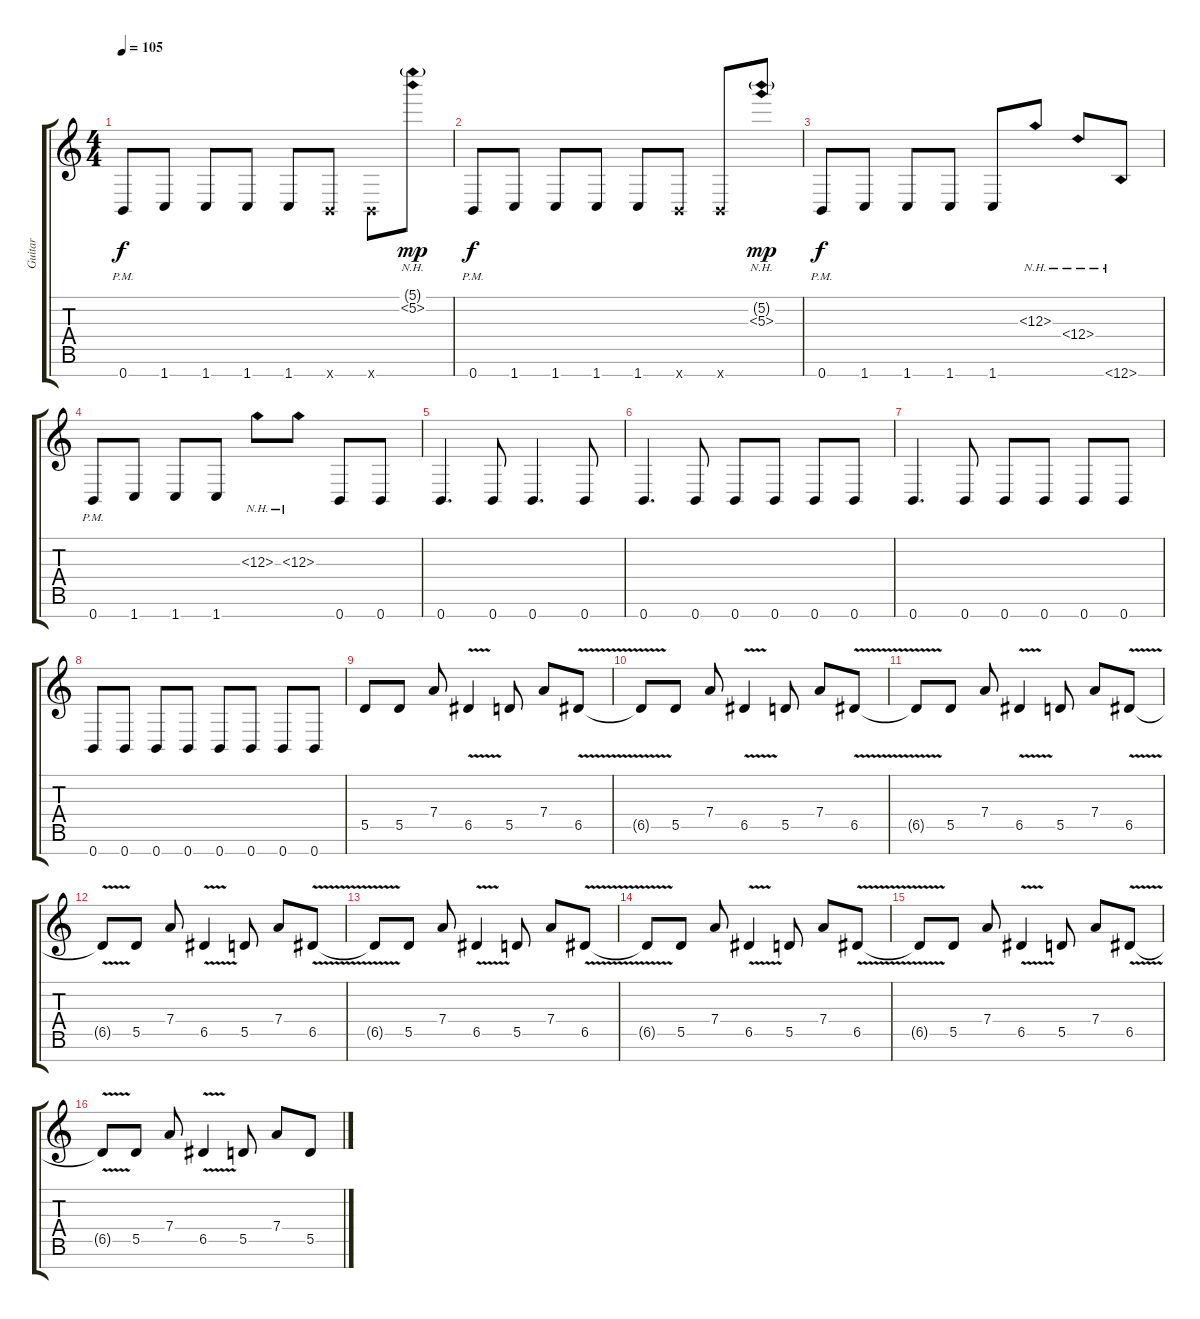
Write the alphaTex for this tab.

\track ("Guitar" "Guitar") {instrument overdrivenguitar}
\staff {score tabs}
\tuning (E4 B3 G3 D3 A2 E2 B1) {hide}
\ts (4 4)
\tempo 105
\clef g2
\ks c
0.7{pm}.8{dy f} 1.7.8 1.7.8 1.7.8 1.7.8 0.7{x}.8 0.7{x}.8 (5.1{nh g} 5.2{nh}).8{dy mp} |
0.7{pm}.8{dy f} 1.7.8 1.7.8 1.7.8 1.7.8 0.7{x}.8 0.7{x}.8 (5.2{nh g} 5.3{nh}).8{dy mp} |
0.7{pm}.8{dy f} 1.7.8 1.7.8 1.7.8 1.7.8 12.3{nh}.8 12.4{nh}.8 12.7{nh}.8 |
0.7{pm}.8 1.7.8 1.7.8 1.7.8 12.3{nh}.8 12.3{nh}.8 0.7.8 0.7.8 |
0.7.4{d} 0.7.8 0.7.4{d} 0.7.8 |
0.7.4{d} 0.7.8 0.7.8 0.7.8 0.7.8 0.7.8 |
0.7.4{d} 0.7.8 0.7.8 0.7.8 0.7.8 0.7.8 |
0.7.8 0.7.8 0.7.8 0.7.8 0.7.8 0.7.8 0.7.8 0.7.8 |
5.5.8 5.5.8 7.4.8 6.5{v}.4 5.5.8 7.4.8 6.5{v}.8 |
6.5{t}.8 5.5.8 7.4.8 6.5{v}.4 5.5.8 7.4.8 6.5{v}.8 |
6.5{t}.8 5.5.8 7.4.8 6.5{v}.4 5.5.8 7.4.8 6.5{v}.8 |
6.5{t}.8 5.5.8 7.4.8 6.5{v}.4 5.5.8 7.4.8 6.5{v}.8 |
6.5{t}.8 5.5.8 7.4.8 6.5{v}.4 5.5.8 7.4.8 6.5{v}.8 |
6.5{t}.8 5.5.8 7.4.8 6.5{v}.4 5.5.8 7.4.8 6.5{v}.8 |
6.5{t}.8 5.5.8 7.4.8 6.5{v}.4 5.5.8 7.4.8 6.5{v}.8 |
6.5{t}.8 5.5.8 7.4.8 6.5{v}.4 5.5.8 7.4.8 5.5.8
